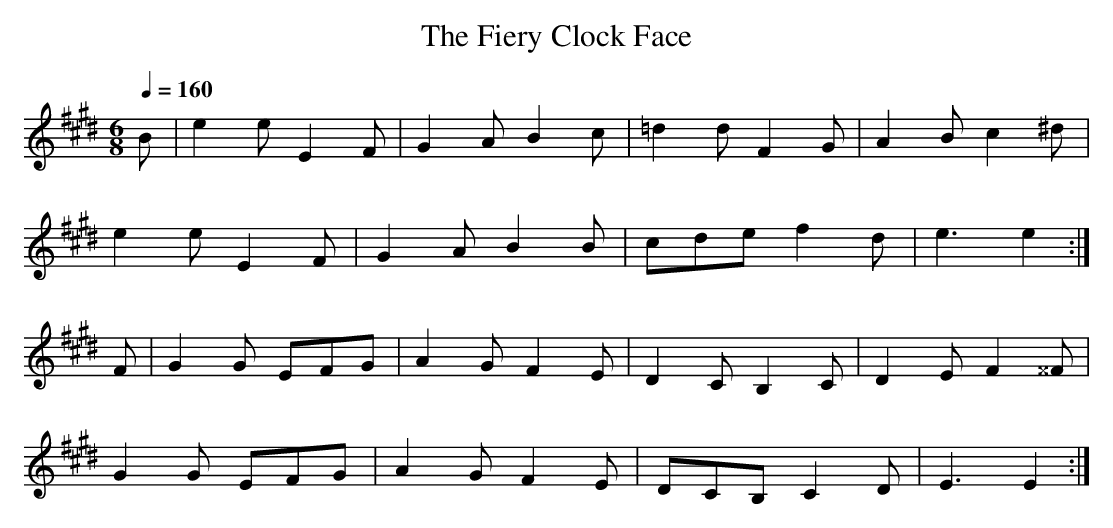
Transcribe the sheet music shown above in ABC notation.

X:1
T:Fiery Clock Face, The
M:6/8
L:1/8
Q:1/4=160
K:Emaj
B | e2 e E2 F | G2 A B2 c | =d2 d F2 G | A2 B c2 ^d |
e2 e E2 F | G2 A B2 B | cde f2 d | e3 e2 :|
F | G2 G EFG | A2 G F2 E | D2 C B,2 C | D2 E F2 ^^F |
G2 G EFG | A2 G F2 E | DCB, C2 D | E3 E2 :|
